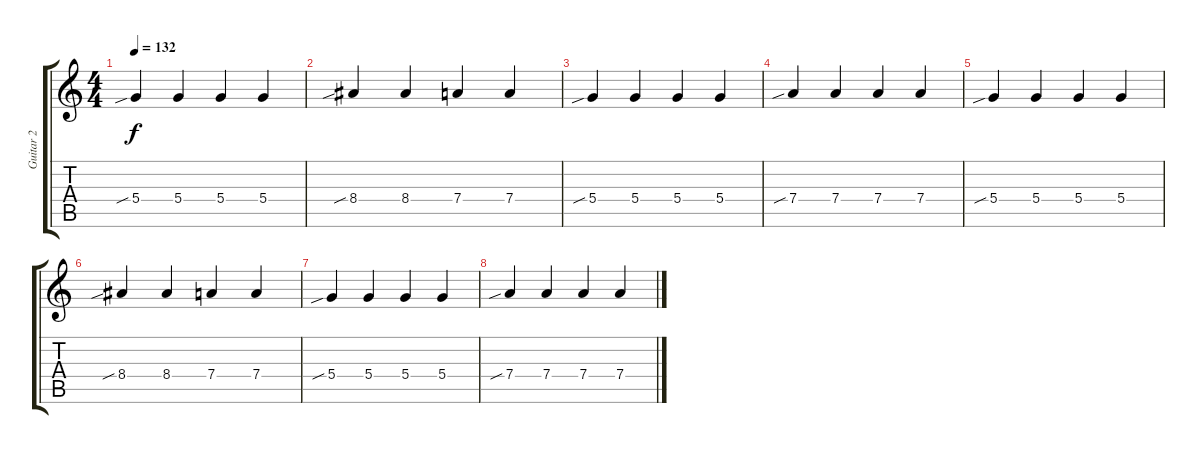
\track ("Guitar 2" "Guitar 2") {instrument electricguitarclean}
\staff {score tabs}
\tuning (E4 B3 G3 D3 A2 D2) {hide}
\ts (4 4)
\tempo 132
\clef g2
\ks c
5.4{sib}.4{dy f} 5.4.4 5.4.4 5.4.4 |
8.4{sib}.4 8.4.4 7.4.4 7.4.4 |
5.4{sib}.4 5.4.4 5.4.4 5.4.4 |
7.4{sib}.4 7.4.4 7.4.4 7.4.4 |
5.4{sib}.4 5.4.4 5.4.4 5.4.4 |
8.4{sib}.4 8.4.4 7.4.4 7.4.4 |
5.4{sib}.4 5.4.4 5.4.4 5.4.4 |
7.4{sib}.4 7.4.4 7.4.4 7.4.4
